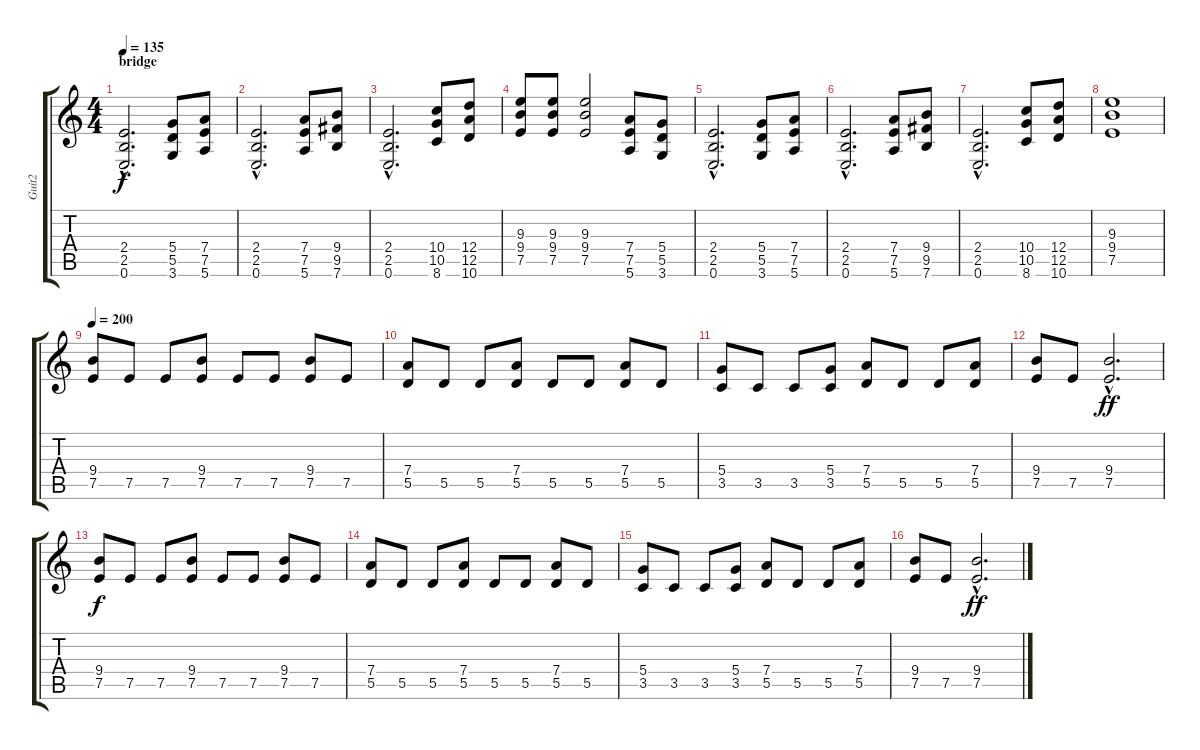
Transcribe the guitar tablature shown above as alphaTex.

\track ("Guit2" "Guit2") {instrument acousticguitarsteel}
\staff {score tabs}
\tuning (E4 B3 G3 D3 A2 E2) {hide}
\ts (4 4)
\section ("" "bridge")
\tempo 135
\clef g2
\ks c
(2.4{hac} 2.5{hac} 0.6{hac}).2{d dy f volume 11 instrument overdrivenguitar} (5.4 5.5 3.6).8 (7.4 7.5 5.6).8 |
(2.4{hac} 2.5{hac} 0.6{hac}).2{d} (7.4 7.5 5.6).8 (9.4 9.5 7.6).8 |
(2.4{hac} 2.5{hac} 0.6{hac}).2{d} (10.4 10.5 8.6).8 (12.4 12.5 10.6).8 |
(9.3 9.4 7.5).8 (9.3 9.4 7.5).8 (9.3 9.4 7.5).2 (7.4 7.5 5.6).8 (5.4 5.5 3.6).8 |
(2.4{hac} 2.5{hac} 0.6{hac}).2{d volume 11 instrument overdrivenguitar} (5.4 5.5 3.6).8 (7.4 7.5 5.6).8 |
(2.4{hac} 2.5{hac} 0.6{hac}).2{d} (7.4 7.5 5.6).8 (9.4 9.5 7.6).8 |
(2.4{hac} 2.5{hac} 0.6{hac}).2{d} (10.4 10.5 8.6).8 (12.4 12.5 10.6).8 |
(9.3 9.4 7.5).1 |
\tempo 200
(9.4 7.5).8{volume 11 instrument overdrivenguitar} 7.5.8 7.5.8 (9.4 7.5).8 7.5.8 7.5.8 (9.4 7.5).8 7.5.8 |
(7.4 5.5).8 5.5.8 5.5.8 (7.4 5.5).8 5.5.8 5.5.8 (7.4 5.5).8 5.5.8 |
(5.4 3.5).8 3.5.8 3.5.8 (5.4 3.5).8 (7.4 5.5).8 5.5.8 5.5.8 (7.4 5.5).8 |
(9.4 7.5).8 7.5.8 (9.4{hac} 7.5{hac}).2{d dy ff} |
(9.4 7.5).8{dy f} 7.5.8 7.5.8 (9.4 7.5).8 7.5.8 7.5.8 (9.4 7.5).8 7.5.8 |
(7.4 5.5).8 5.5.8 5.5.8 (7.4 5.5).8 5.5.8 5.5.8 (7.4 5.5).8 5.5.8 |
(5.4 3.5).8 3.5.8 3.5.8 (5.4 3.5).8 (7.4 5.5).8 5.5.8 5.5.8 (7.4 5.5).8 |
(9.4 7.5).8 7.5.8 (9.4{hac} 7.5{hac}).2{d dy ff}
